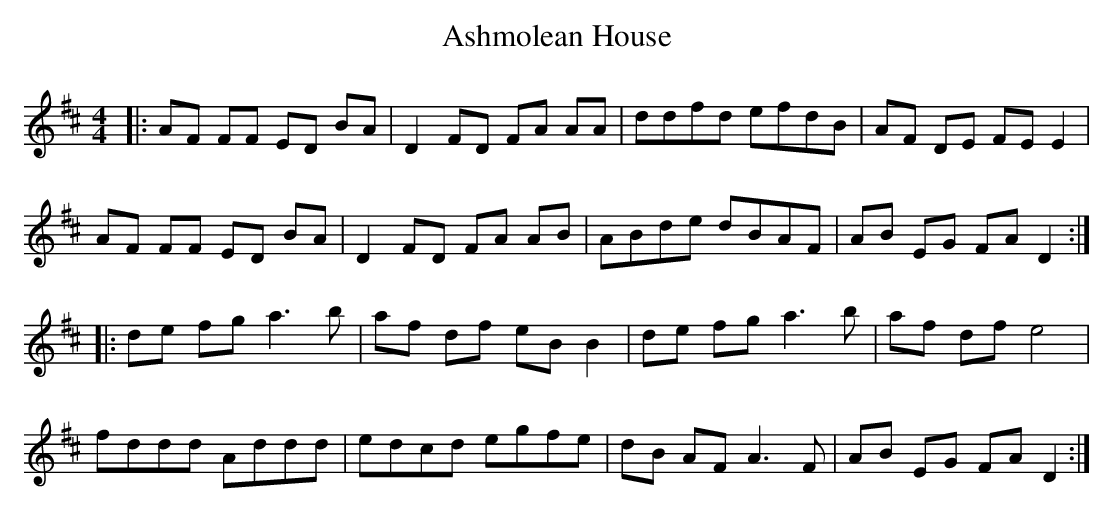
X:1
T: Ashmolean House
M: 4/4
L: 1/8
K: Dmaj
|:AF FF ED BA|D2 FD FA AA|ddfd efdB|AF DE FE E2|
AF FF ED BA|D2 FD FA AB|ABde dBAF|AB EG FA D2:|
|:de fg a3 b|af df eB B2|de fg a3 b|af df e4|
fddd Addd|edcd egfe|dB AF A3 F|AB EG FA D2:|
